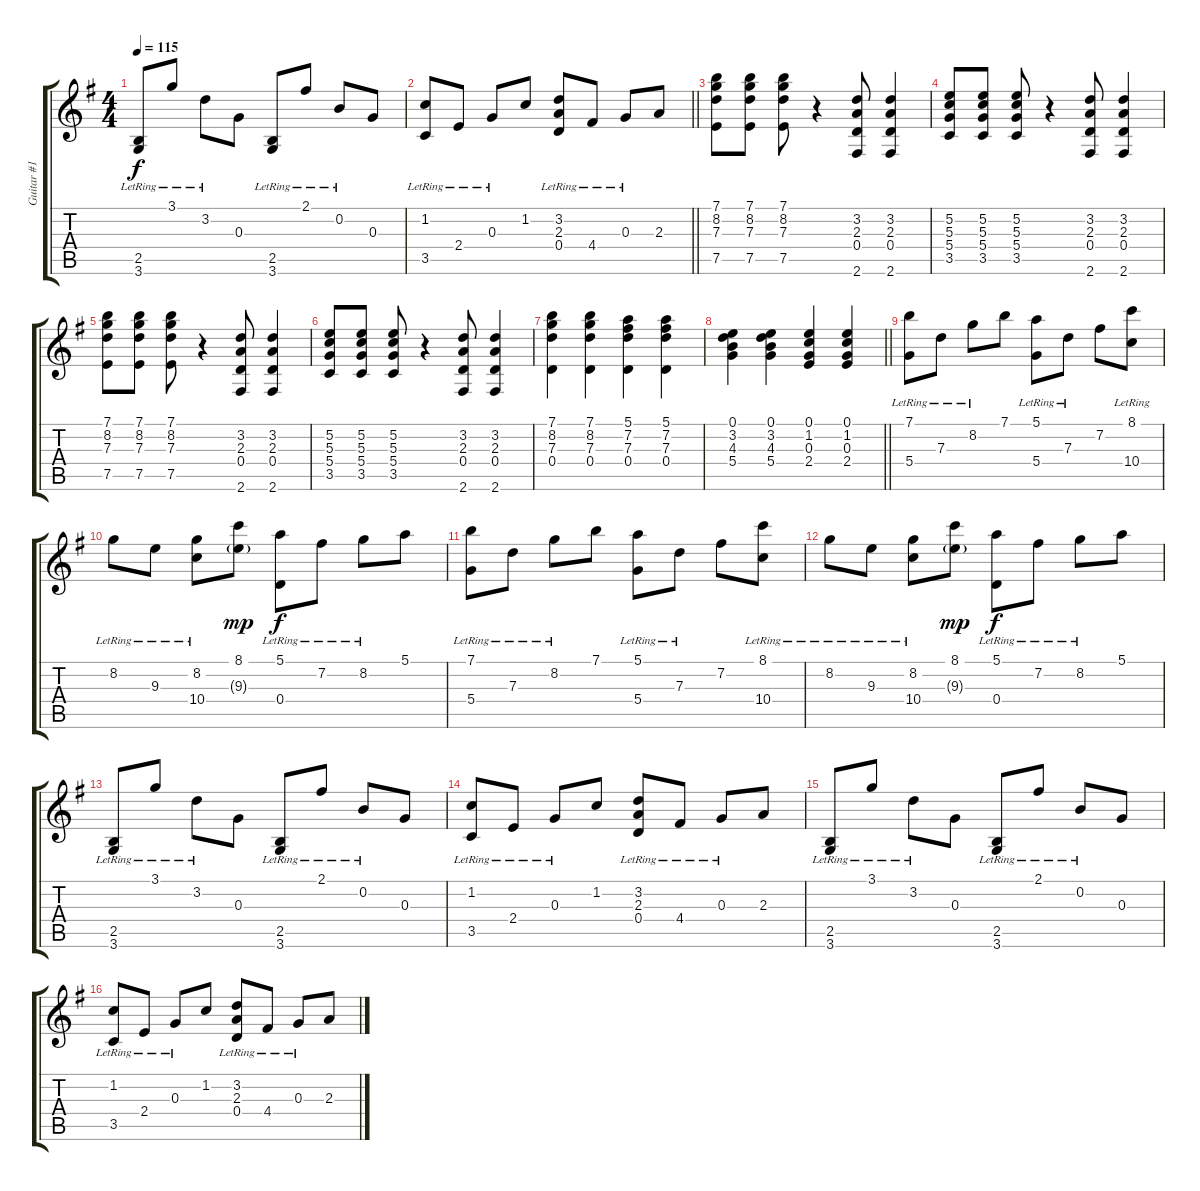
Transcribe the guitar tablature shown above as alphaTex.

\track ("Guitar #1" "Guitar #1") {instrument acousticguitarsteel}
\staff {score tabs}
\tuning (E4 B3 G3 D3 A2 E2) {hide}
\ts (4 4)
\tempo 115
\clef g2
\ks g
(2.5{lr} 3.6{lr}).8{dy f} 3.1{lr}.8 3.2{lr}.8 0.3.8 (2.5{lr} 3.6{lr}).8 2.1{lr}.8 0.2{lr}.8 0.3.8 |
\barLineRight lightlight
(1.2{lr} 3.5{lr}).8 2.4{lr}.8 0.3{lr}.8 1.2.8 (3.2{lr} 2.3 0.4{lr}).8 4.4{lr}.8 0.3{lr}.8 2.3.8 |
(7.1 8.2 7.3 7.5).8 (7.1 8.2 7.3 7.5).8 (7.1 8.2 7.3 7.5).8 r.4 (3.2 2.3 0.4 2.6).8 (3.2 2.3 0.4 2.6).4 |
(5.2 5.3 5.4 3.5).8 (5.2 5.3 5.4 3.5).8 (5.2 5.3 5.4 3.5).8 r.4 (3.2 2.3 0.4 2.6).8 (3.2 2.3 0.4 2.6).4 |
(7.1 8.2 7.3 7.5).8 (7.1 8.2 7.3 7.5).8 (7.1 8.2 7.3 7.5).8 r.4 (3.2 2.3 0.4 2.6).8 (3.2 2.3 0.4 2.6).4 |
(5.2 5.3 5.4 3.5).8 (5.2 5.3 5.4 3.5).8 (5.2 5.3 5.4 3.5).8 r.4 (3.2 2.3 0.4 2.6).8 (3.2 2.3 0.4 2.6).4 |
(7.1 8.2 7.3 0.4).4 (7.1 8.2 7.3 0.4).4 (5.1 7.2 7.3 0.4).4 (5.1 7.2 7.3 0.4).4 |
\barLineRight lightlight
(0.1 3.2 4.3 5.4).4 (0.1 3.2 4.3 5.4).4 (0.1 1.2 0.3 2.4).4 (0.1 1.2 0.3 2.4).4 |
(7.1{lr} 5.4{lr}).8 7.3{lr}.8 8.2{lr}.8 7.1.8 (5.1{lr} 5.4{lr}).8 7.3{lr}.8 7.2.8 (8.1{lr} 10.4{lr}).8 |
8.2{lr}.8 9.3{lr}.8 (8.2{lr} 10.4{lr}).8 (8.1 9.3{g}).8{dy mp} (5.1{lr} 0.4{lr}).8{dy f} 7.2{lr}.8 8.2{lr}.8 5.1.8 |
(7.1{lr} 5.4{lr}).8 7.3{lr}.8 8.2{lr}.8 7.1.8 (5.1{lr} 5.4{lr}).8 7.3{lr}.8 7.2.8 (8.1{lr} 10.4{lr}).8 |
8.2{lr}.8 9.3{lr}.8 (8.2{lr} 10.4{lr}).8 (8.1 9.3{g}).8{dy mp} (5.1{lr} 0.4{lr}).8{dy f} 7.2{lr}.8 8.2{lr}.8 5.1.8 |
(2.5{lr} 3.6{lr}).8 3.1{lr}.8 3.2{lr}.8 0.3.8 (2.5{lr} 3.6{lr}).8 2.1{lr}.8 0.2{lr}.8 0.3.8 |
(1.2{lr} 3.5{lr}).8 2.4{lr}.8 0.3{lr}.8 1.2.8 (3.2{lr} 2.3 0.4{lr}).8 4.4{lr}.8 0.3{lr}.8 2.3.8 |
(2.5{lr} 3.6{lr}).8 3.1{lr}.8 3.2{lr}.8 0.3.8 (2.5{lr} 3.6{lr}).8 2.1{lr}.8 0.2{lr}.8 0.3.8 |
(1.2{lr} 3.5{lr}).8 2.4{lr}.8 0.3{lr}.8 1.2.8 (3.2{lr} 2.3 0.4{lr}).8 4.4{lr}.8 0.3{lr}.8 2.3.8
